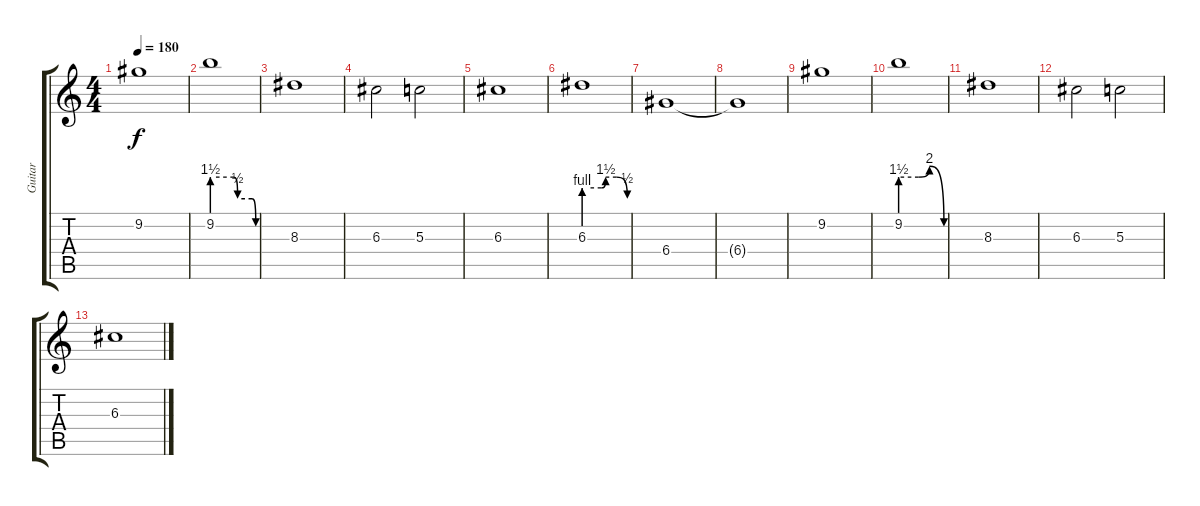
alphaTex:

\track ("Guitar" "Guitar") {instrument distortionguitar}
\staff {score tabs}
\tuning (E4 B3 G3 D3 A2 E2) {hide}
\ts (4 4)
\tempo 180
\clef g2
\ks c
9.2.1{dy f} |
9.2{be (custom 0 6 30 6 35 2 55 2 60 0)}.1 |
8.3.1 |
6.3.2 5.3.2 |
6.3.1 |
6.3{be (custom 0 4 24 4 30 6 45 6 60 2)}.1 |
6.4.1 |
6.4{t}.1 |
9.2.1 |
9.2{be (custom 0 6 25 6 40 8 60 0)}.1 |
8.3.1 |
6.3.2 5.3.2 |
6.3.1
